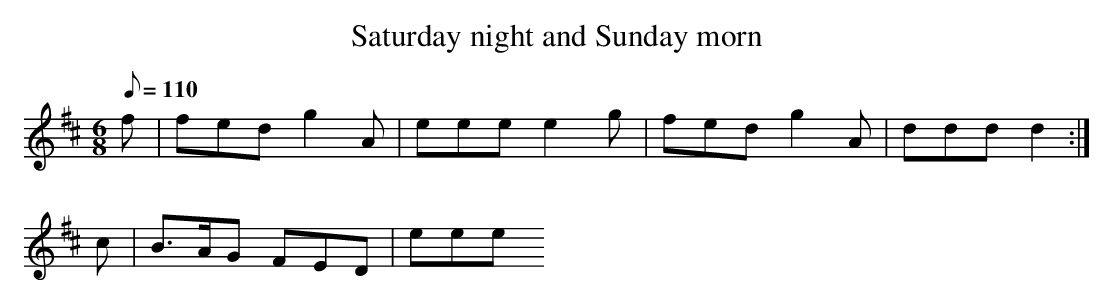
X:1
T:Saturday night and Sunday morn
L:1/8
M:6/8
Q:110
K:D
f|fed g2A|eee e2g|fed g2A|ddd d2:|
c|B>AG FED|eee
